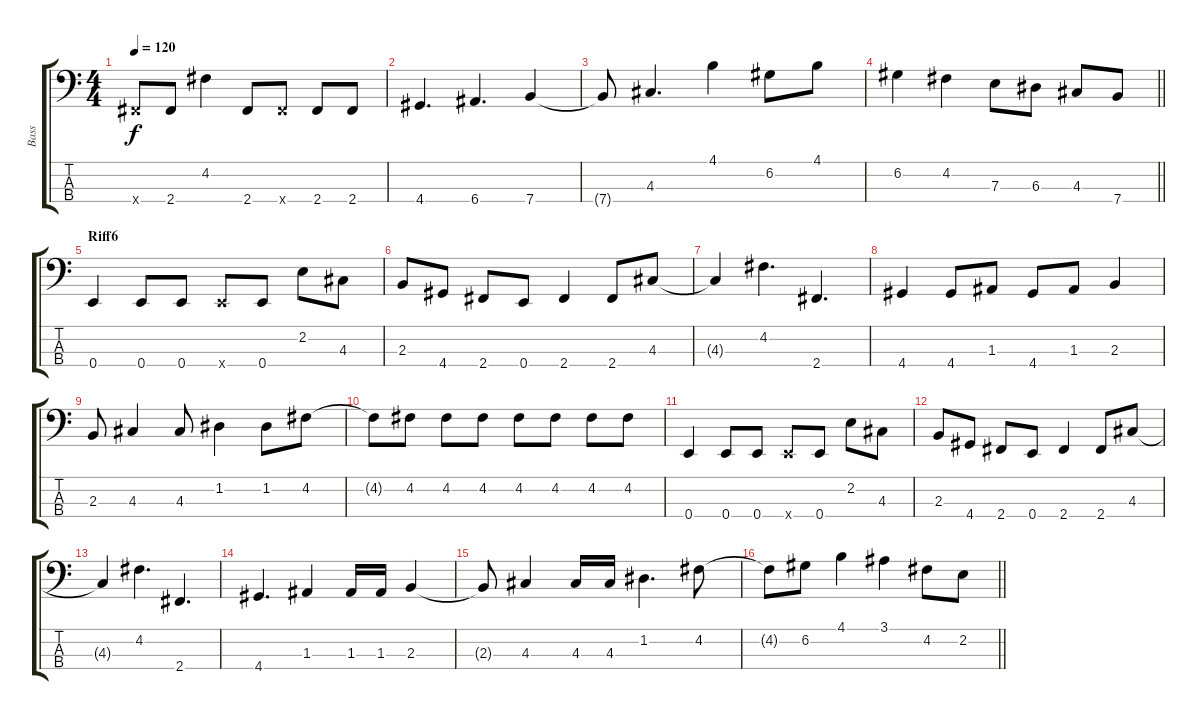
\track ("Bass" "Bass") {instrument electricbassfinger}
\staff {score tabs}
\tuning (G2 D2 A1 E1) {hide}
\ts (4 4)
\tempo 120
\clef f4
\ks c
2.4{x}.8{dy f} 2.4.8 4.2.4 2.4.8 2.4{x}.8 2.4.8 2.4.8 |
4.4.4{d} 6.4.4{d} 7.4.4 |
7.4{t}.8 4.3.4{d} 4.1.4 6.2.8 4.1.8 |
\barLineRight lightlight
6.2.4 4.2.4 7.3.8 6.3.8 4.3.8 7.4.8 |
\section ("" "Riff6")
0.4.4 0.4.8 0.4.8 0.4{x}.8 0.4.8 2.2.8 4.3.8 |
2.3.8 4.4.8 2.4.8 0.4.8 2.4.4 2.4.8 4.3.8 |
4.3{t}.4 4.2.4{d} 2.4.4{d} |
4.4.4 4.4.8 1.3.8 4.4.8 1.3.8 2.3.4 |
2.3.8 4.3.4 4.3.8 1.2.4 1.2.8 4.2.8 |
4.2{t}.8 4.2.8 4.2.8 4.2.8 4.2.8 4.2.8 4.2.8 4.2.8 |
0.4.4 0.4.8 0.4.8 0.4{x}.8 0.4.8 2.2.8 4.3.8 |
2.3.8 4.4.8 2.4.8 0.4.8 2.4.4 2.4.8 4.3.8 |
4.3{t}.4 4.2.4{d} 2.4.4{d} |
4.4.4{d} 1.3.4 1.3.16 1.3.16 2.3.4 |
2.3{t}.8 4.3.4 4.3.16 4.3.16 1.2.4{d} 4.2.8 |
\barLineRight lightlight
4.2{t}.8 6.2.8 4.1.4 3.1.4 4.2.8 2.2.8
